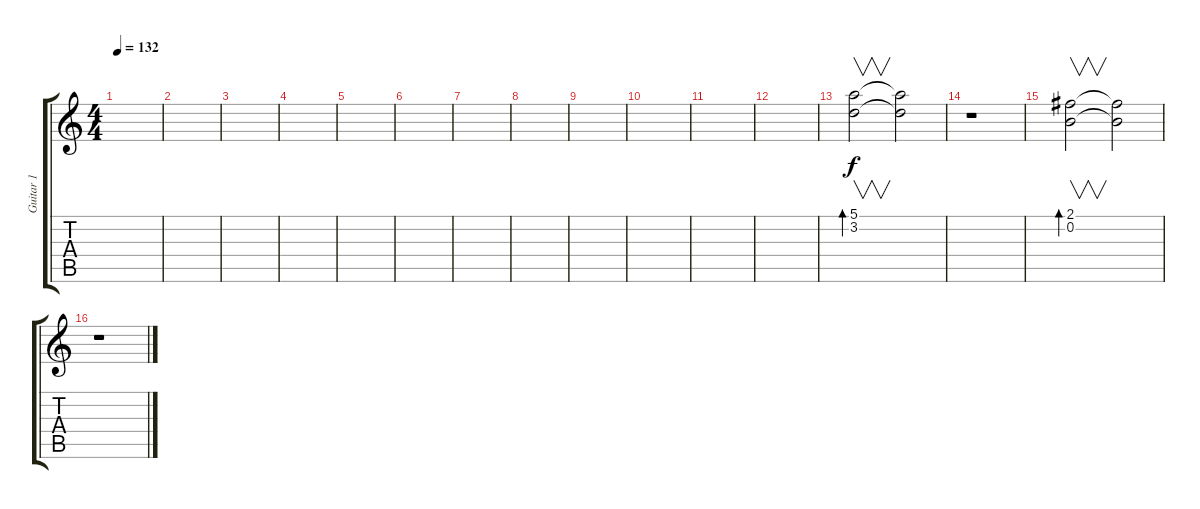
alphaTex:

\track ("Guitar 1" "Guitar 1") {instrument overdrivenguitar}
\staff {score tabs}
\tuning (E4 B3 G3 D3 A2 E2) {hide}
\ts (4 4)
\tempo 132
\clef g2
\ks c
|
|
|
|
|
|
|
|
|
|
|
|
(5.1 3.2).2{v bd 240 volume 8} (5.1{t} 3.2{t}).2{volume 4} |
r.1 |
(2.1 0.2).2{v bd 240 volume 8} (2.1{t} 0.2{t}).2{volume 4} |
r.1
